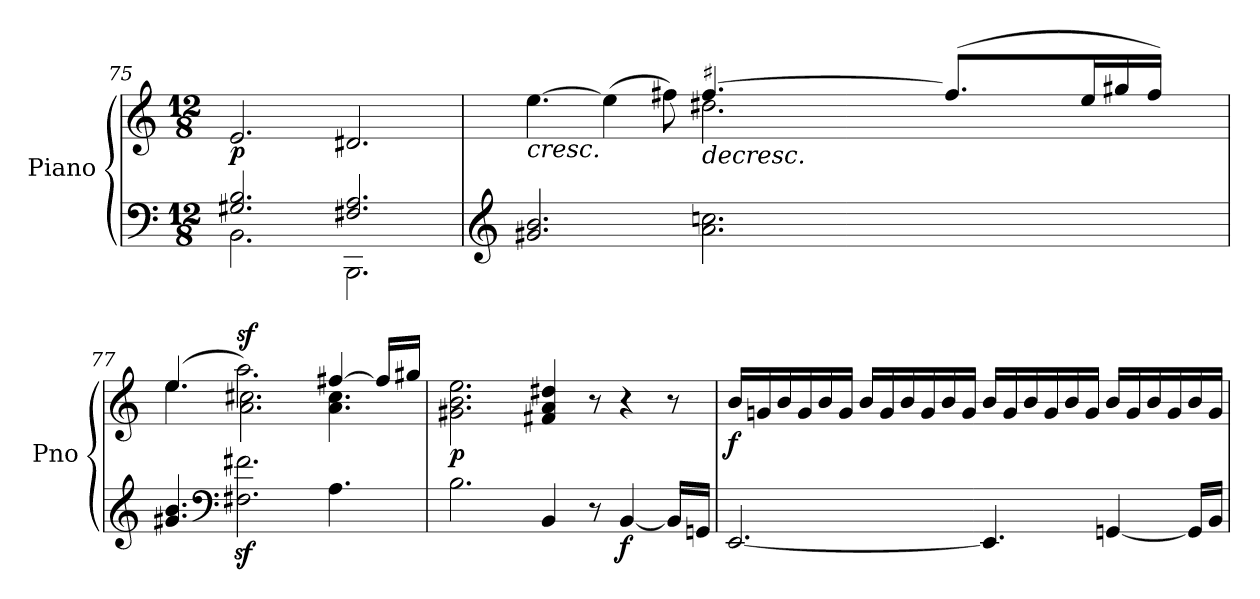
**kern	**kern	**dynam
*part1	*part1	*part1
*staff2	*staff1	*staff1/2
*I"Piano	*	*
*I'Pno	*	*
*clefF4	*clefG2	*
*k[]	*k[]	*
*M12/8	*M12/8	*
=75	=75	=75
*^	*	*
!	!	!	!LO:DY:b
2.G#X/ 2.B/	2.BB\	2.e/	p
2.F#X/ 2.A/	2.BBB\	2.d#X/	.
*v	*v	*	*
!!LO:LB:g=z
=76	=76	=76
*clefG2	*	*
*^	*	*
!	!	!	!LO:HP:b
*	*	*^	*
*v	*v	*	*^	*
2.g#X/ 2.b/	[4.ee\	2.ryy	2.ryy	<
.	(>4ee\]	.	.	.
.	8ff#X\)	.	.	.
!	!	!	!	!LO:HP:b
*	*	*Xtuplet	*	*
!	!LO:TX:a:t=♯	!	!	!
2.a\ 2.ccn\	[4.ff#/	24eeyy	2.dd#X\	>
.	.	24ff#yy	.	.
.	.	24gg#Xyy	.	.
.	.	24ff#yy	.	.
.	.	24gg#yy	.	.
.	.	24ff#yy	.	.
!	!	!LO:N:vis=16	!	!
.	.	640%23gg#yy	.	.
!	!	!LO:N:vis=16	!	!
.	.	640%23ff#yy	.	.
!	!	!LO:N:vis=16	!	!
.	.	640%23gg#yy	.	.
!	!	!LO:N:vis=16	!	!
.	.	640%23ff#yy	.	.
.	(>8.ff#/L]	.	.	.
!	!	!LO:N:vis=16	!	!
.	.	640%23gg#yy	.	.
!	!	!LO:N:vis=16	!	!
.	.	640%23ff#yy	.	.
.	.	[320%11gg#yy	.	.
.	.	48ff#yy	.	.
.	.	640gg#yy]	.	.
.	.	48gg#yy	.	.
.	.	48ff#yy	.	.
.	16ee/L	.	.	.
.	.	640%119ryy	.	.
.	16gg#X/	.	.	.
.	16ff#/JJ)	.	.	[
*	*	*v	*v	*
=77	=77	=77	=77
4.g#X/ 4.b/	(>4.ee/	4.ee\	.
*clefF4	*	*	*
!	!	!	!LO:DY:a
2.F#X\z< 2.f#X\z<	2.aa\)	2.a\ 2.cc#X\	sf
4.A\	[4ff#X/	4.a\ 4.cc#\	.
.	16ff#/LL]	.	.
.	16gg#X/JJ	.	]
*	*v	*v	*
=78	=78	=78
!	!	!LO:DY:b
2.B\	2.g#X\ 2.b\ 2.ee\	p
4BB/	4f#X/ 4a/ 4dd#X/	.
8r	8r	.
!	!	!LO:DY:b=2
[4BB/	4r	f
16BB/LL]	8r	.
16GGn/JJ	.	.
!!LO:PB:g=z
=79	=79	=79
!	!	!LO:DY:b
[2.EE/	16b/LL	f
.	16gn/	.
.	16b/	.
.	16g/	.
.	16b/	.
.	16g/JJ	.
.	16b/LL	.
.	16g/	.
.	16b/	.
.	16g/	.
.	16b/	.
.	16g/JJ	.
4.EE/]	16b/LL	.
.	16g/	.
.	16b/	.
.	16g/	.
.	16b/	.
.	16g/JJ	.
[4GGn/	16b/LL	.
.	16g/	.
.	16b/	.
.	16g/	.
16GG/LL]	16b/	.
16BB/JJ	16g/JJ	.
=	=	=
*-	*-	*-
